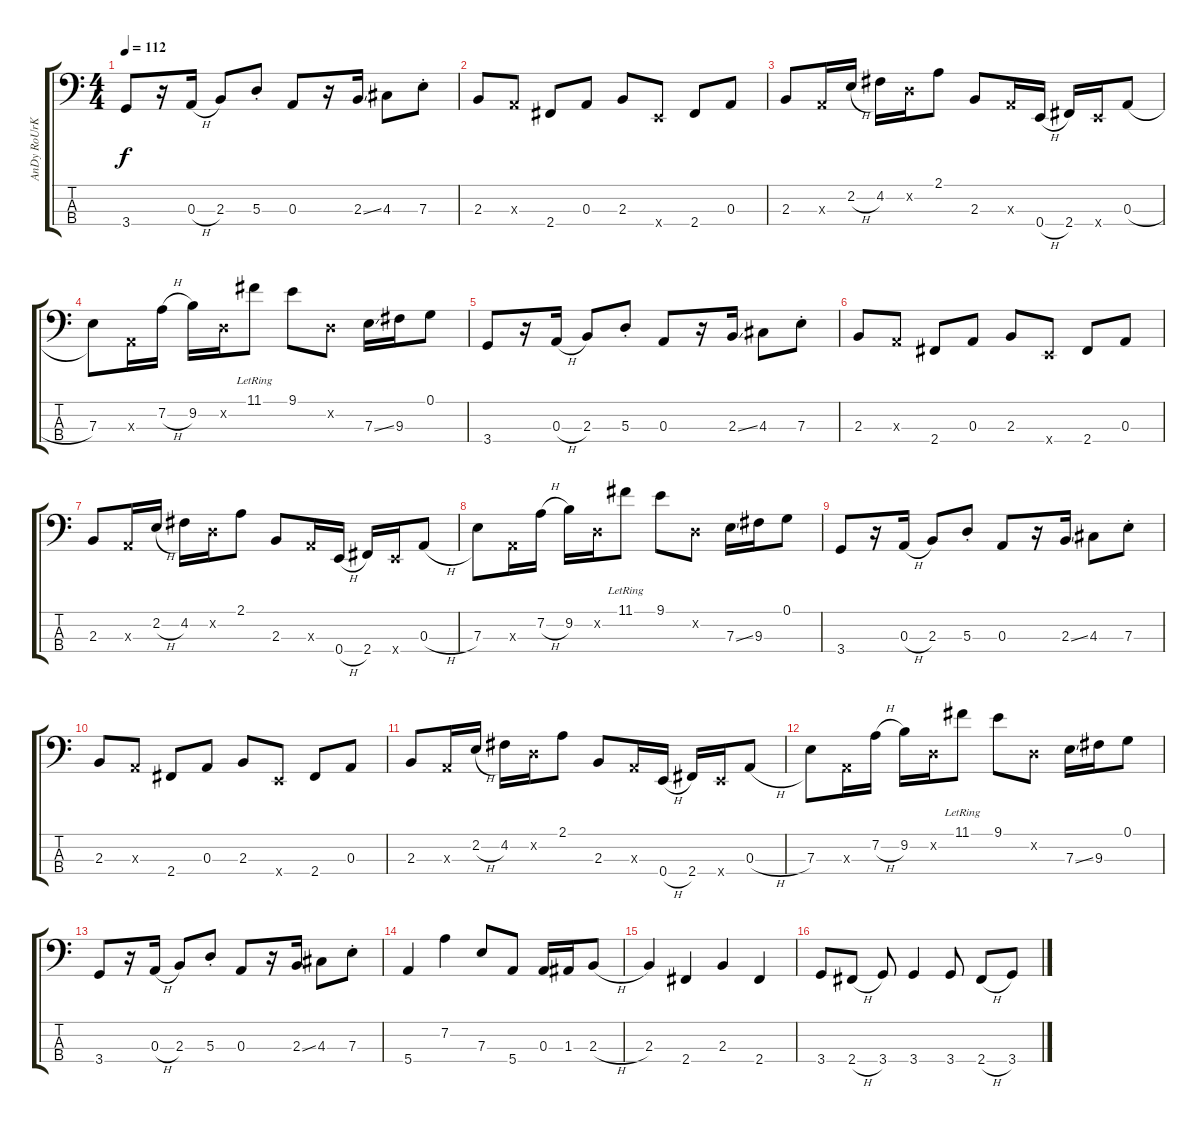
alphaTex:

\track ("AnDy RoUrKe" "AnDy RoUrK") {instrument electricbasspick}
\staff {score tabs}
\tuning (G2 D2 A1 E1) {hide}
\ts (4 4)
\tempo 112
\clef f4
\ks c
3.4.8{dy f instrument electricbasspick} r.16 0.3{h}.16 2.3.8 5.3{st}.8 0.3.8 r.16 2.3{ss}.16 4.3.8 7.3{st}.8 |
2.3.8 0.3{x}.8 2.4.8 0.3.8 2.3.8 0.4{x}.8 2.4.8 0.3.8 |
2.3.8 0.3{x}.16 2.2{h}.16 4.2.16 0.2{x}.16 2.1.8 2.3.8 0.3{x}.16 0.4{h}.16 2.4.16 0.4{x}.16 0.3{h}.8 |
7.3.8 0.3{x}.16 7.2{h}.16 9.2.16 0.2{x}.16 11.1{lr}.8 9.1.8 0.2{x}.8 7.3{ss}.16 9.3.16 0.1.8 |
3.4.8 r.16 0.3{h}.16 2.3.8 5.3{st}.8 0.3.8 r.16 2.3{ss}.16 4.3.8 7.3{st}.8 |
2.3.8 0.3{x}.8 2.4.8 0.3.8 2.3.8 0.4{x}.8 2.4.8 0.3.8 |
2.3.8 0.3{x}.16 2.2{h}.16 4.2.16 0.2{x}.16 2.1.8 2.3.8 0.3{x}.16 0.4{h}.16 2.4.16 0.4{x}.16 0.3{h}.8 |
7.3.8 0.3{x}.16 7.2{h}.16 9.2.16 0.2{x}.16 11.1{lr}.8 9.1.8 0.2{x}.8 7.3{ss}.16 9.3.16 0.1.8 |
3.4.8 r.16 0.3{h}.16 2.3.8 5.3{st}.8 0.3.8 r.16 2.3{ss}.16 4.3.8 7.3{st}.8 |
2.3.8 0.3{x}.8 2.4.8 0.3.8 2.3.8 0.4{x}.8 2.4.8 0.3.8 |
2.3.8 0.3{x}.16 2.2{h}.16 4.2.16 0.2{x}.16 2.1.8 2.3.8 0.3{x}.16 0.4{h}.16 2.4.16 0.4{x}.16 0.3{h}.8 |
7.3.8 0.3{x}.16 7.2{h}.16 9.2.16 0.2{x}.16 11.1{lr}.8 9.1.8 0.2{x}.8 7.3{ss}.16 9.3.16 0.1.8 |
3.4.8 r.16 0.3{h}.16 2.3.8 5.3{st}.8 0.3.8 r.16 2.3{ss}.16 4.3.8 7.3{st}.8 |
5.4.4 7.2.4 7.3.8 5.4.8 0.3.16 1.3.16 2.3{h}.8 |
2.3.4 2.4.4 2.3.4 2.4.4 |
3.4.8 2.4{h}.8 3.4.8 3.4.4 3.4.8 2.4{h}.8 3.4.8
